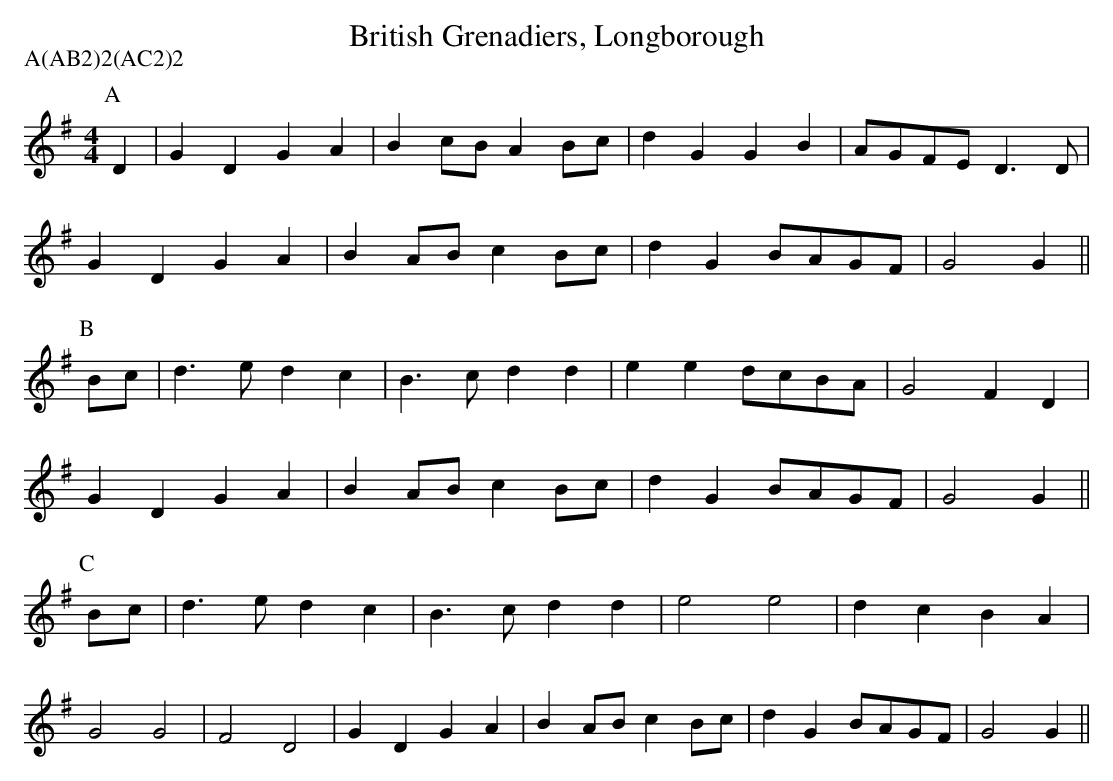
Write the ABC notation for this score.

X:1
T:British Grenadiers, Longborough
M:4/4
L:1/8
P:A(AB2)2(AC2)2
K:G
P:A
D2|G2D2 G2A2|B2cB A2Bc|d2G2 G2B2|AGFE D3D |
G2D2 G2A2|B2AB c2Bc|d2G2 BAGF|G4   G2  ||
P:B
Bc|d3e  d2c2|B3c  d2d2|e2e2 dcBA|G4   F2D2|
G2D2 G2A2|B2AB c2Bc|d2G2 BAGF|G4   G2  ||
P:C
Bc|d3e  d2c2|B3c  d2d2|e4   e4  |d2c2B2A2 |
G4   G4  |F4   D4  |G2D2 G2A2|B2AB c2Bc|d2G2 BAGF|G4   G2  ||
